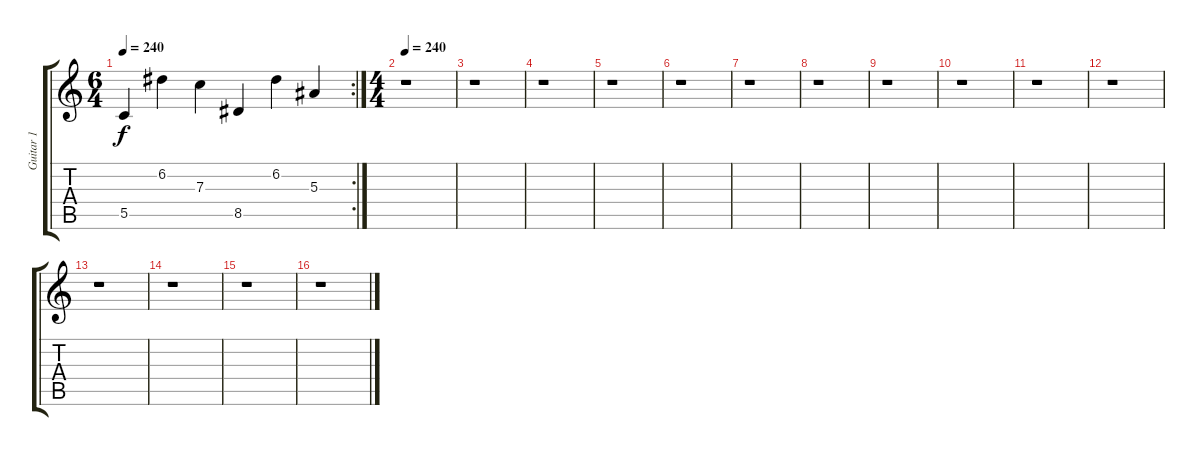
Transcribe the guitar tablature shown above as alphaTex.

\track ("Guitar 1" "Guitar 1") {instrument distortionguitar}
\staff {score tabs}
\tuning (D4 A3 F3 C3 G2 D2) {hide}
\rc 2
\ts (6 4)
\tempo 240
\clef g2
\ks c
5.5.4{dy f} 6.2.4 7.3.4 8.5.4 6.2.4 5.3.4 |
\ts (4 4)
\tempo 240
r.1 |
r.1 |
r.1 |
r.1 |
r.1 |
r.1 |
r.1 |
r.1 |
r.1 |
r.1 |
r.1 |
r.1 |
r.1 |
r.1 |
r.1
